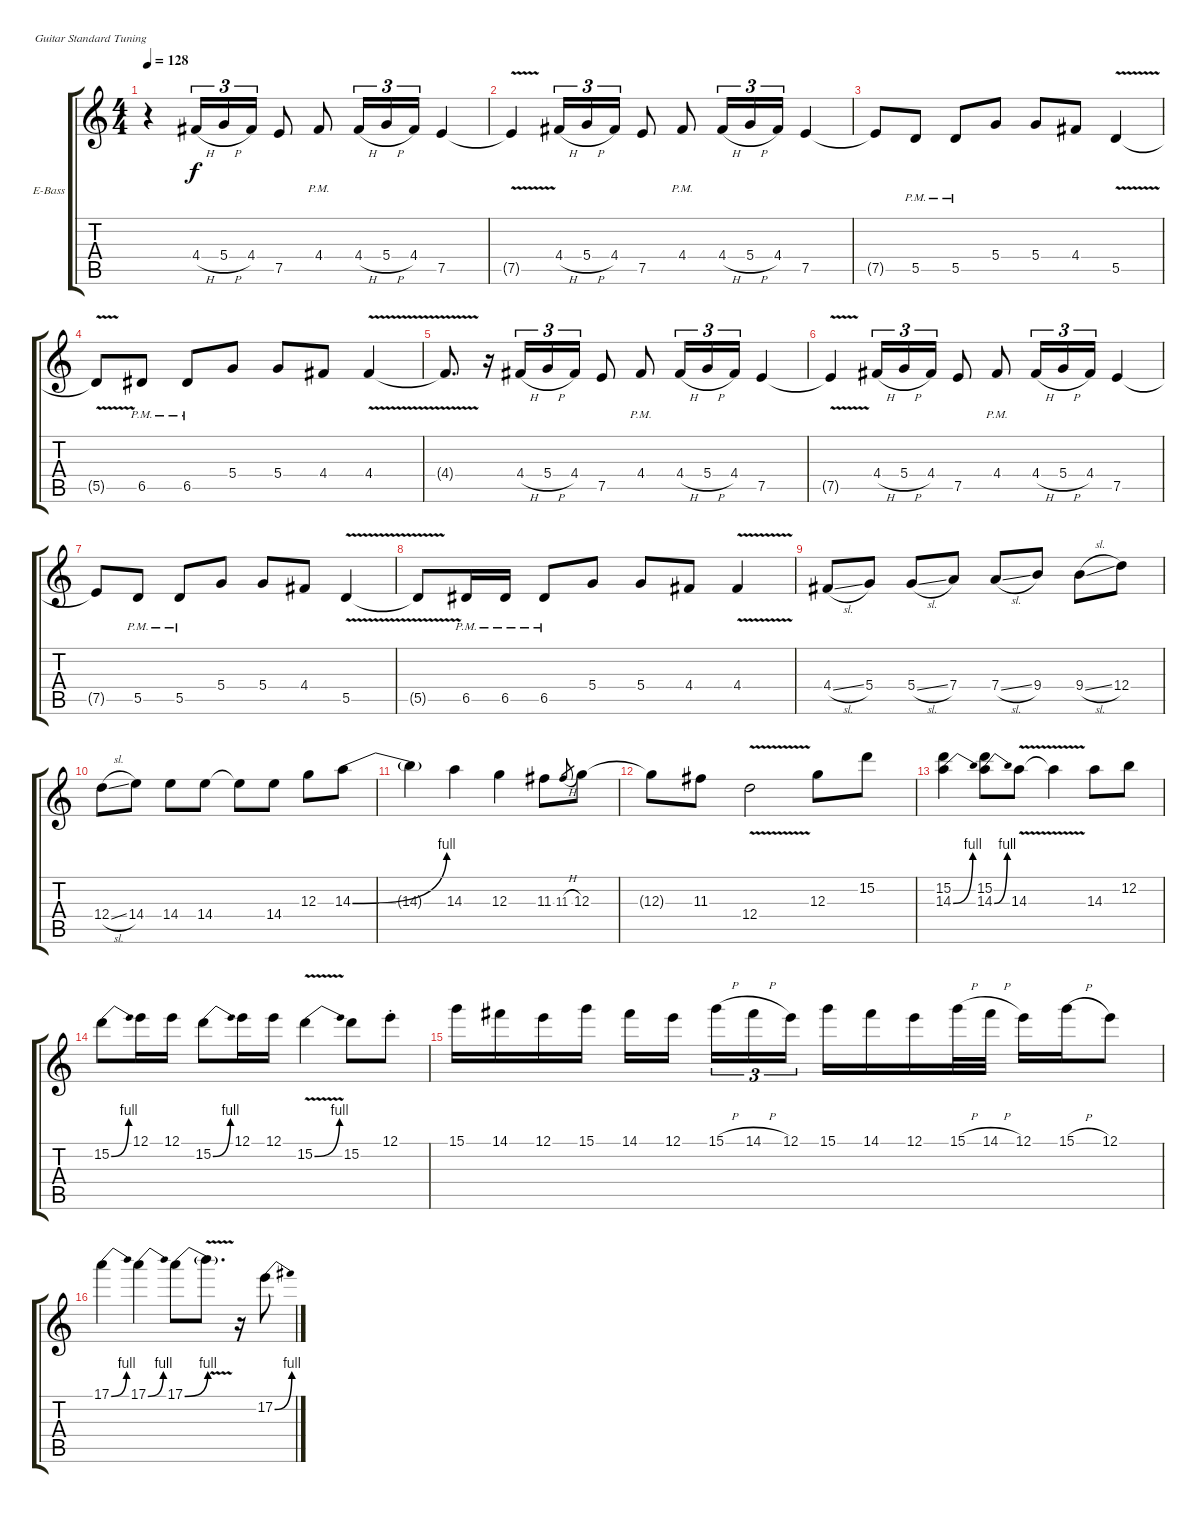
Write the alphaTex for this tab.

\defaultSystemsLayout 4
\bracketExtendMode groupsimilarinstruments
\firstSystemTrackNameOrientation horizontal
\otherSystemsTrackNameOrientation horizontal
\track ("Kirk Hammett (Solo)" "E-Bass") {instrument distortionguitar}
\staff {score tabs}
\tuning (E4 B3 G3 D3 A2 E2)
\ts (4 4)
\tempo 128
\clef g2
\ks c
r.4{dy f} 4.4{h}.16{tu (3 2)} 5.4{h}.16{tu (3 2)} 4.4.16{tu (3 2)} 7.5.8 4.4{pm}.8 4.4{h}.16{tu (3 2)} 5.4{h}.16{tu (3 2)} 4.4.16{tu (3 2)} 7.5.4 |
7.5{v t}.4 4.4{h}.16{tu (3 2)} 5.4{h}.16{tu (3 2)} 4.4.16{tu (3 2)} 7.5.8 4.4{pm}.8 4.4{h}.16{tu (3 2)} 5.4{h}.16{tu (3 2)} 4.4.16{tu (3 2)} 7.5.4 |
7.5{t}.8 5.5{pm}.8 5.5{pm}.8 5.4.8 5.4.8 4.4.8 5.5{v}.4 |
5.5{v t}.8 6.5{pm}.8 6.5{pm}.8 5.4.8 5.4.8 4.4.8 4.4{v}.4 |
4.4{v t}.8{d} r.16 4.4{h}.16{tu (3 2)} 5.4{h}.16{tu (3 2)} 4.4.16{tu (3 2)} 7.5.8 4.4{pm}.8 4.4{h}.16{tu (3 2)} 5.4{h}.16{tu (3 2)} 4.4.16{tu (3 2)} 7.5.4 |
7.5{v t}.4 4.4{h}.16{tu (3 2)} 5.4{h}.16{tu (3 2)} 4.4.16{tu (3 2)} 7.5.8 4.4{pm}.8 4.4{h}.16{tu (3 2)} 5.4{h}.16{tu (3 2)} 4.4.16{tu (3 2)} 7.5.4 |
7.5{t}.8 5.5{pm}.8 5.5{pm}.8 5.4.8 5.4.8 4.4.8 5.5{v}.4 |
5.5{v t}.8 6.5{pm}.16 6.5{pm}.16 6.5{pm}.8 5.4.8 5.4.8 4.4.8 4.4{v}.4 |
4.4{sl}.8 5.4.8 5.4{sl}.8 7.4.8 7.4{sl}.8 9.4.8 9.4{sl}.8 12.4.8 |
12.4{sl}.8 14.4.8 14.4.8 14.4.8 14.4{t}.8 14.4.8 12.3.8 14.3{be (bend 0 0 19.2 4)}.8 |
14.3{t}.4 14.3.4 12.3.4 11.3.8 11.3{h}.8{gr} 12.3.8 |
12.3{t}.8 11.3.8 12.4{v}.2 12.3.8 15.2.8 |
(14.3{be (bend 0 0 21 4)} 15.2).4 (14.3{be (bend 0 0 19.2 4)} 15.2).8 14.3{v}.8 14.3{v t}.4 14.3.8 12.2.8 |
15.2{be (bend 0 0 17.4 4)}.8 12.1.16 12.1.16 15.2{be (bend 0 0 18 4)}.8 12.1.16 12.1.16 15.2{be (bend 0 0 18.599999999999998 4) v}.4 15.2.8 12.1{st}.8 |
\scale
0.623557 15.1.16 14.1.16 12.1.16 15.1.16 14.1.16 12.1.16 15.1{h}.16{tu (3 2)} 14.1{h}.16{tu (3 2)} 12.1.16{tu (3 2)} 15.1.16 14.1.16 12.1.16 15.1{h}.32 14.1{h}.32 12.1.16 15.1{h}.16 12.1.8 |
\scale
0.376347 17.1{be (bend 0 0 19.2 4)}.4 17.1{be (bend 0 0 18.599999999999998 4)}.4 17.1{be (bend 0 0 17.4 4)}.8 17.1{v t}.8{d} r.16 17.2{be (bend 0 0 19.2 4)}.8
